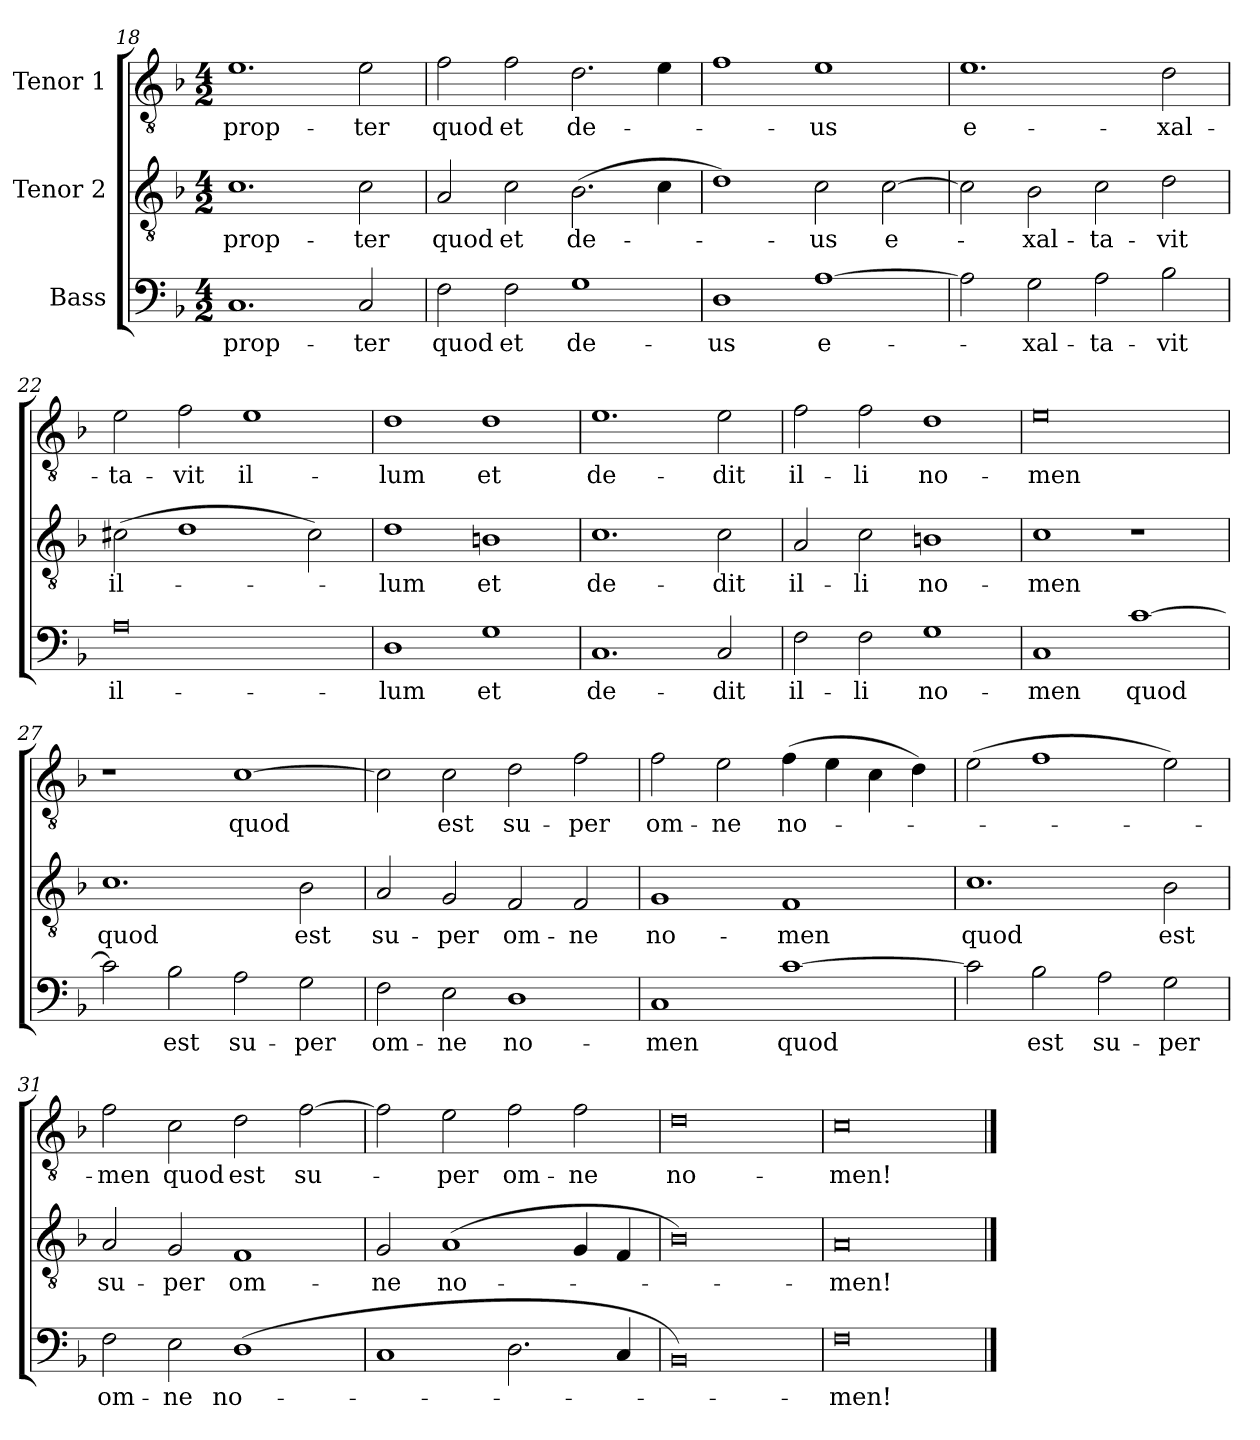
**kern	**text	**kern	**text	**kern	**text
*part3	*part3	*part2	*part2	*part1	*part1
*staff3	*staff3	*staff2	*staff2	*staff1	*staff1
*I"Bass	*	*I"Tenor 2	*	*I"Tenor 1	*
*clefF4	*	*clefGv2	*	*clefGv2	*
*k[b-]	*	*k[b-]	*	*k[b-]	*
*d:	*	*d:	*	*d:	*
*M4/2	*	*M4/2	*	*M4/2	*
=18	=18	=18	=18	=18	=18
1.C	prop-	1.c	prop-	1.e	prop-
2C/	-ter	2c\	-ter	2e\	-ter
!!LO:PB:g=z
=19	=19	=19	=19	=19	=19
2F\	quod	2A/	quod	2f\	quod
2F\	et	2c\	et	2f\	et
1G	de-	(2.B-\	de-	2.d\	de-
.	.	4c\	.	4e\	.
=20	=20	=20	=20	=20	=20
1D	-us	1d)	.	1f	.
[1A	e-	2c\	-us	1e	-us
.	.	[2c\	e-	.	.
=21	=21	=21	=21	=21	=21
2A\]	.	2c\]	.	1.e	e-
2G\	-xal-	2B-\	-xal-	.	.
2A\	-ta-	2c\	-ta-	.	.
2B-\	-vit	2d\	-vit	2d\	-xal-
=22	=22	=22	=22	=22	=22
0A	il-	(2c#X\	il-	2e\	-ta-
.	.	1d	.	2f\	-vit
.	.	.	.	1e	il-
.	.	2c#\)	.	.	.
=23	=23	=23	=23	=23	=23
1D	-lum	1d	-lum	1d	-lum
1G	et	1Bn	et	1d	et
=24	=24	=24	=24	=24	=24
1.C	de-	1.c	de-	1.e	de-
2C/	-dit	2c\	-dit	2e\	-dit
!!LO:LB:g=z
=25	=25	=25	=25	=25	=25
2F\	il-	2A/	il-	2f\	il-
2F\	-li	2c\	-li	2f\	-li
1G	no-	1Bn	no-	1d	no-
=26	=26	=26	=26	=26	=26
1C	-men	1c	-men	0e	-men
[1c	quod	1r	.	.	.
=27	=27	=27	=27	=27	=27
2c\]	.	1.c	quod	1r	.
2B-\	est	.	.	.	.
2A\	su-	.	.	[1c	quod
2G\	-per	2B-\	est	.	.
=28	=28	=28	=28	=28	=28
2F\	om-	2A/	su-	2c\]	.
2E\	-ne	2G/	-per	2c\	est
1D	no-	2F/	om-	2d\	su-
.	.	2F/	-ne	2f\	-per
=29	=29	=29	=29	=29	=29
1C	-men	1G	no-	2f\	om-
.	.	.	.	2e\	-ne
[1c	quod	1F	-men	(4f\	no-
.	.	.	.	4e\	.
.	.	.	.	4c\	.
.	.	.	.	4d\)	.
!!LO:LB:g=z
=30	=30	=30	=30	=30	=30
2c\]	.	1.c	quod	(2e\	.
2B-\	est	.	.	1f	.
2A\	su-	.	.	.	.
2G\	-per	2B-\	est	2e\)	.
=31	=31	=31	=31	=31	=31
2F\	om-	2A/	su-	2f\	-men
2E\	-ne	2G/	-per	2c\	quod
(1D	no-	1F	om-	2d\	est
.	.	.	.	[2f\	su-
=32	=32	=32	=32	=32	=32
1C	.	2G/	-ne	2f\]	.
.	.	(1A	no-	2e\	-per
2.D\	.	.	.	2f\	om-
.	.	4G/	.	2f\	-ne
4C/	.	4F/	.	.	.
=33	=33	=33	=33	=33	=33
0BB-)	.	0B-)	.	0d	no-
=34	=34	=34	=34	=34	=34
0F	-men!	0A	-men!	0c	-men!
==	==	==	==	==	==
*-	*-	*-	*-	*-	*-
